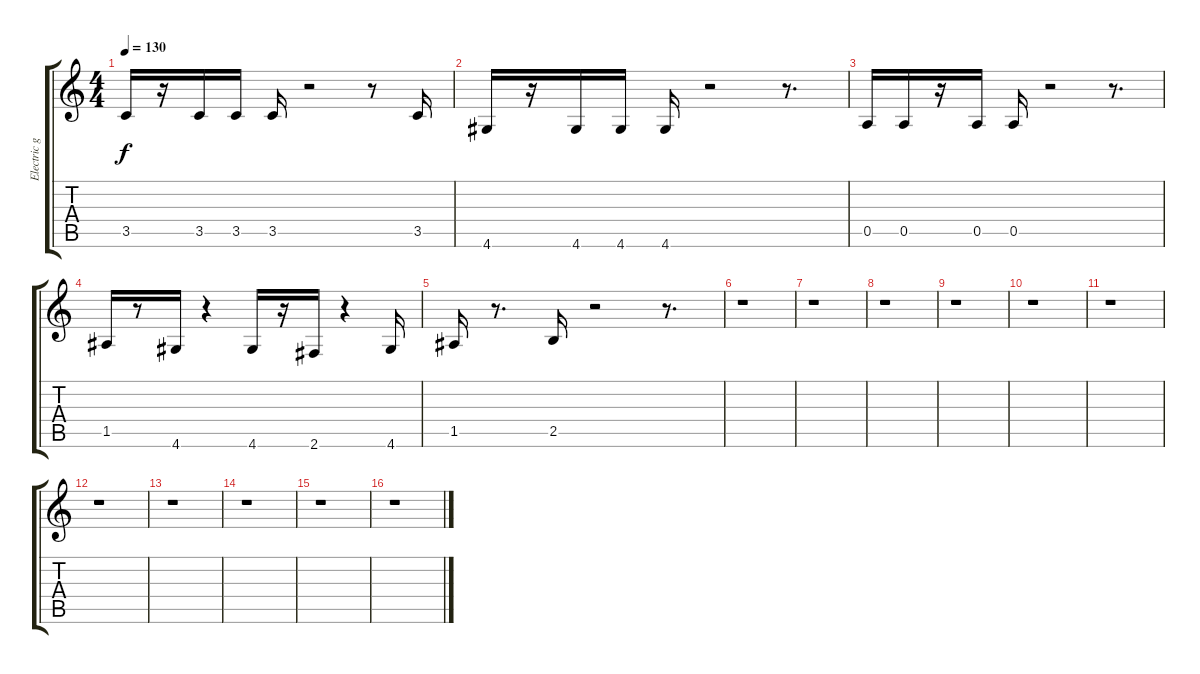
\track ("Electric guitar" "Electric g") {instrument distortionguitar}
\staff {score tabs}
\tuning (E4 B3 G3 D3 A2 E2) {hide}
\ts (4 4)
\tempo 130
\clef g2
\ks c
3.5.16{dy f} r.16 3.5.16 3.5.16 3.5.16 r.2 r.8 3.5.16 |
4.6.16 r.16 4.6.16 4.6.16 4.6.16 r.2 r.8{d} |
0.5.16 0.5.16 r.16 0.5.16 0.5.16 r.2 r.8{d} |
1.5.16 r.8 4.6.16 r.4 4.6.16 r.16 2.6.16 r.4 4.6.16 |
1.5.16 r.8{d} 2.5.16 r.2 r.8{d} |
r.1 |
r.1 |
r.1 |
r.1 |
r.1 |
r.1 |
r.1 |
r.1 |
r.1 |
r.1 |
r.1
